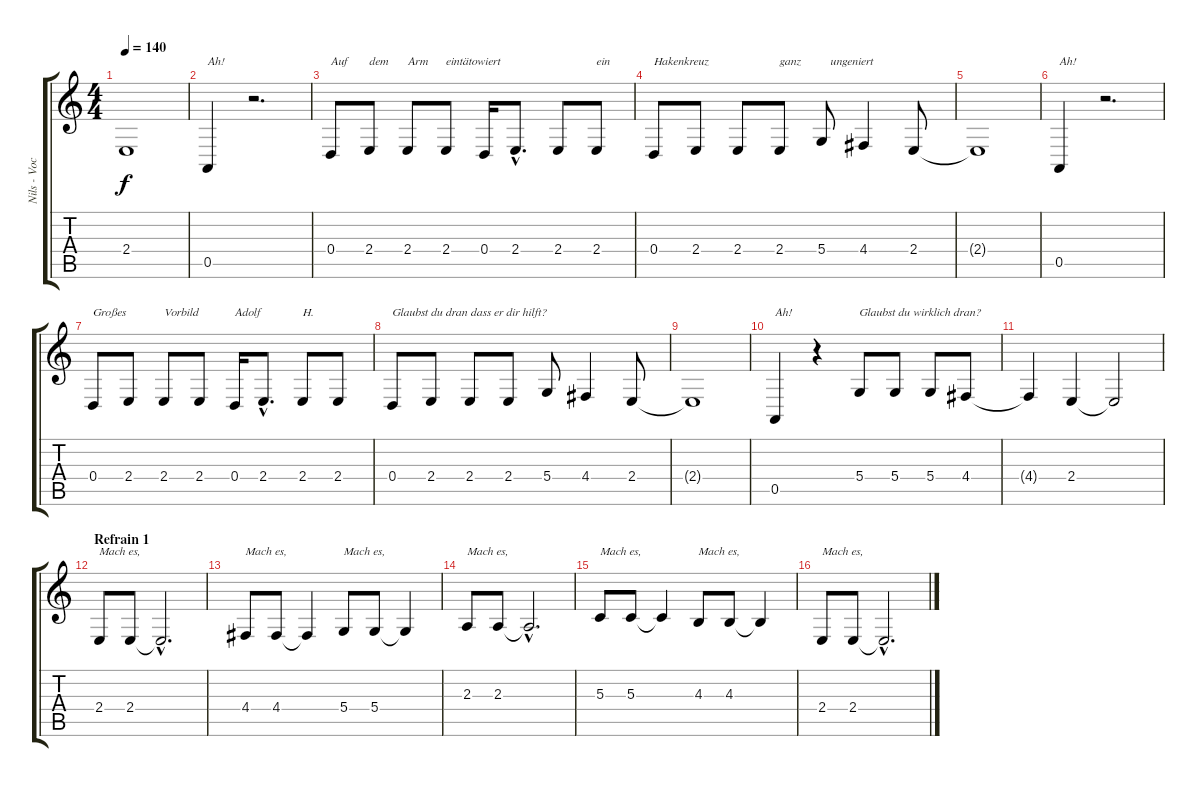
\track ("Nils - Vocals" "Nils - Voc") {instrument lead6voice}
\staff {score tabs}
\tuning (E4 B3 G3 D3 A2 E2) {hide}
\ts (4 4)
\tempo 140
\clef g2
\ks c
2.4{t}.1{dy f} |
0.5.4{txt "Ah!"} r.2{d} |
0.4.8{txt "Auf"} 2.4.8{txt "dem"} 2.4.8{txt "Arm"} 2.4.8{txt "eintätowiert"} 0.4.16 2.4{hac}.8{d} 2.4.8 2.4.8{txt "ein"} |
0.4.8{txt "Hakenkreuz"} 2.4.8 2.4.8 2.4.8{txt "ganz"} 5.4.8{txt "   ungeniert"} 4.4.4 2.4.8 |
2.4{t}.1 |
0.5.4{txt "Ah!"} r.2{d} |
0.4.8{txt "Großes"} 2.4.8 2.4.8{txt "Vorbild"} 2.4.8 0.4.16{txt "Adolf"} 2.4{hac}.8{d} 2.4.8{txt "H."} 2.4.8 |
0.4.8{txt "Glaubst du dran dass er dir hilft?"} 2.4.8 2.4.8 2.4.8 5.4.8 4.4.4 2.4.8 |
2.4{t}.1 |
0.5.4{txt "Ah!"} r.4 5.4.8{txt "Glaubst du wirklich dran?"} 5.4.8 5.4.8 4.4.8 |
4.4{t}.4 2.4.4 2.4{t}.2 |
\section ("" "Refrain 1")
2.4.8{txt "Mach es,"} 2.4.8 2.4{hac t}.2{d} |
4.4.8{txt "Mach es,"} 4.4.8 4.4{t}.4 5.4.8{txt "Mach es,"} 5.4.8 5.4{t}.4 |
2.3.8{txt "Mach es,"} 2.3.8 2.3{hac t}.2{d} |
5.3.8{txt "Mach es,"} 5.3.8 5.3{t}.4 4.3.8{txt "Mach es,"} 4.3.8 4.3{t}.4 |
2.4.8{txt "Mach es,"} 2.4.8 2.4{hac t}.2{d}
